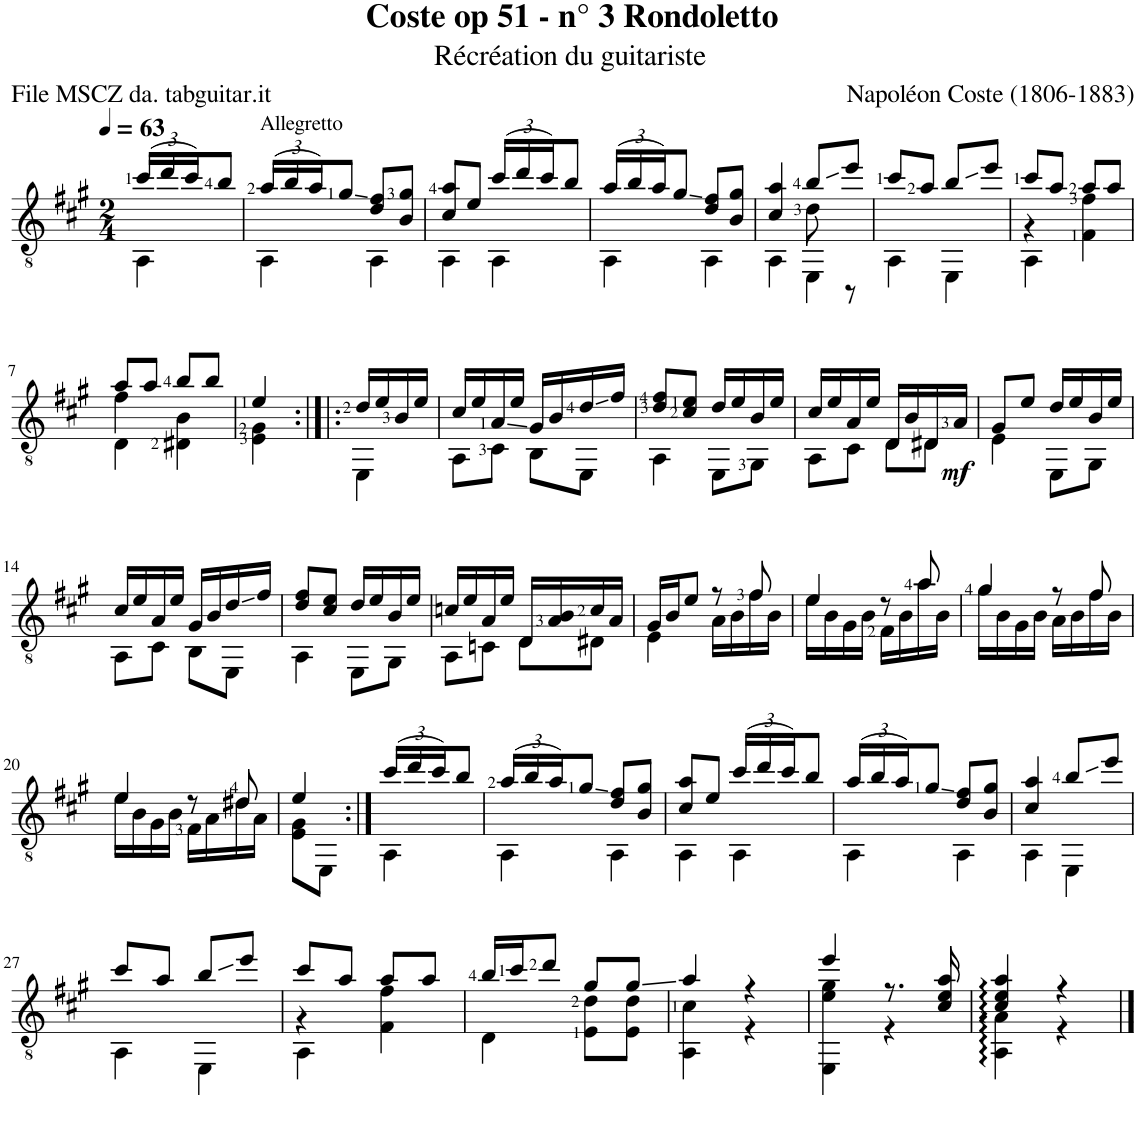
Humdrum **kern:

**kern	**dynam
*part1	*part1
*staff1	*staff1
*I"Guitar	*
*I'Guit.	*
*clefGv2	*
*k[f#c#g#]	*
*M2/4	*
*MM63	*
*Xbrackettup	*
=	=
*^	*
(24cc#/LL	4AA\	.
24dd/	.	.
24cc#/J)	.	.
8b/J	.	.
=1	=1	=1
!LO:TX:a:t=Allegretto	!	!
(24a/LL	4AA\	.
24b/	.	.
24a/J)	.	.
8g#/J	.	.
8d/ 8f#/L	4AA\	.
8B/ 8g#/J	.	.
=2	=2	=2
8c#/ 8a/L	4AA\	.
8e/J	.	.
(24cc#/LL	4AA\	.
24dd/	.	.
24cc#/J)	.	.
8b/J	.	.
=3	=3	=3
(24a/LL	4AA\	.
24b/	.	.
24a/J)	.	.
8g#/J	.	.
8d/ 8f#/L	4AA\	.
8B/ 8g#/J	.	.
=4	=4	=4
*	*^	*
4c#/ 4a/	4AA\	4ryy	.
8b/L	4EE\	8d\	.
8ee/J	.	8r	.
*	*v	*v	*
=5	=5	=5
8cc#/L	4AA\	.
8a/J	.	.
8b/L	4EE\	.
8ee/J	.	.
=6	=6	=6
*	*^	*
8cc#/L	4r	4AA\	.
8a/J	.	.	.
8a/L	4f#\	4F#\	.
8a/J	.	.	.
!!LO:LB:g=z	!!	!!
=7	=7	=7	=7
8a/L	4f#\	4D\	.
8a/J	.	.	.
8b/L	4B\	4D#X\	.
8b/J	.	.	.
*	*v	*v	*
=8	=8	=8
4e/	4E\ 4G#\	.
=9:|!|:	=9:|!|:	=9:|!|:
16d/LL	4EE\	.
16e/	.	.
16B/	.	.
16e/JJ	.	.
=10	=10	=10
16c#/LL	8AA\L	.
16e/	.	.
16A/	8C#\J	.
16e/JJ	.	.
16G#/LL	8BB\L	.
16B/	.	.
16d/	8EE\J	.
16f#/JJ	.	.
=11	=11	=11
8d/ 8f#/L	4AA\	.
8c#/ 8e/J	.	.
16d/LL	8EE\L	.
16e/	.	.
16B/	8GG#\J	.
16e/JJ	.	.
=12	=12	=12
16c#/LL	8AA\L	.
16e/	.	.
16A/	8C#\J	.
16e/JJ	.	.
16D/LL	8D\L	.
16B/	.	.
16D#X/	8D#\J	.
!	!	!LO:DY:b
16A/JJ	.	mf
=13	=13	=13
8G#/L	4E\	.
8e/J	.	.
16d/LL	8EE\L	.
16e/	.	.
16B/	8GG#\J	.
16e/JJ	.	.
!!LO:LB:g=z	!!
=14	=14	=14
16c#/LL	8AA\L	.
16e/	.	.
16A/	8C#\J	.
16e/JJ	.	.
16G#/LL	8BB\L	.
16B/	.	.
16d/	8EE\J	.
16f#/JJ	.	.
=15	=15	=15
8d/ 8f#/L	4AA\	.
8c#/ 8e/J	.	.
16d/LL	8EE\L	.
16e/	.	.
16B/	8GG#\J	.
16e/JJ	.	.
=16	=16	=16
16cn/LL	8AA\L	.
16e/	.	.
16A/	8Cn\J	.
16e/JJ	.	.
16D/LL	8D\L	.
16A/ 16B/	.	.
16c/	8D#X\J	.
16A/JJ	.	.
=17	=17	=17
16G#/LL	4E\	.
16B/J	.	.
8e/J	.	.
8r	16A\LL	.
.	16B\	.
8f#/	16f#\	.
.	16B\JJ	.
=18	=18	=18
4e/	16e\LL	.
.	16B\	.
.	16G#\	.
.	16B\JJ	.
8r	16F#\LL	.
.	16B\	.
8a/	16a\	.
.	16B\JJ	.
=19	=19	=19
4g#/	16g#\LL	.
.	16B\	.
.	16G#\	.
.	16B\JJ	.
8r	16A\LL	.
.	16B\	.
8f#/	16f#\	.
.	16B\JJ	.
!!LO:LB:g=z	!!
=20	=20	=20
4e/	16e\LL	.
.	16B\	.
.	16G#\	.
.	16B\JJ	.
8r	16F#\LL	.
.	16A\	.
8d#X/	16d#\	.
.	16A\JJ	.
=21	=21	=21
4e/	8E\ 8G#\L	.
.	8EE\J	.
=22:|!	=22:|!	=22:|!
(24cc#/LL	4AA\	.
24dd/	.	.
24cc#/J)	.	.
8b/J	.	.
=23	=23	=23
(24a/LL	4AA\	.
24b/	.	.
24a/J)	.	.
8g#/J	.	.
8d/ 8f#/L	4AA\	.
8B/ 8g#/J	.	.
=24	=24	=24
8c#/ 8a/L	4AA\	.
8e/J	.	.
(24cc#/LL	4AA\	.
24dd/	.	.
24cc#/J)	.	.
8b/J	.	.
=25	=25	=25
(24a/LL	4AA\	.
24b/	.	.
24a/J)	.	.
8g#/J	.	.
8d/ 8f#/L	4AA\	.
8B/ 8g#/J	.	.
=26	=26	=26
4c#/ 4a/	4AA\	.
8b/L	4EE\	.
8ee/J	.	.
!!LO:LB:g=z	!!
=27	=27	=27
8cc#/L	4AA\	.
8a/J	.	.
8b/L	4EE\	.
8ee/J	.	.
=28	=28	=28
*	*^	*
8cc#/L	4r	4AA\	.
8a/J	.	.	.
8a/L	4f#\	4F#\	.
8a/J	.	.	.
*	*v	*v	*
=29	=29	=29
16b/LL	4D\	.
16cc#/J	.	.
8dd/J	.	.
8g#/L	8E\ 8d\L	.
8g#/J	8E\ 8d\J	.
=30	=30	=30
4a/	4AA\ 4c#\	.
4r	4r	.
=31	=31	=31
4ee/	4EE\ 4e\ 4g#\	.
8.r	4r	.
16c#/ 16e/ 16a/	.	.
=32	=32	=32
4c#/: 4e/: 4a/:	4AA\: 4A\:	.
4r	4r	.
*v	*v	*
==	==
*-	*-
